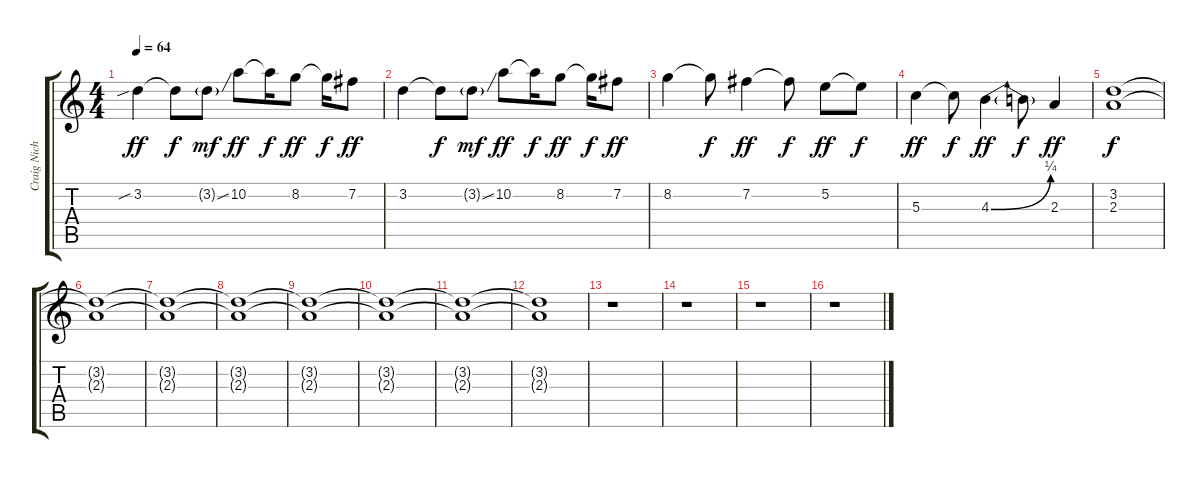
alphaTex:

\track ("Craig Nicholls Dist." "Craig Nich") {instrument distortionguitar}
\staff {score tabs}
\tuning (E4 B3 G3 D3 A2 E2) {hide}
\ts (4 4)
\tempo 64
\clef g2
\ks c
3.2{sib}.4{dy ff} 3.2{t}.8{dy f} 3.2{ss g}.8{dy mf} 10.2.8{dy ff} 10.2{t}.16{dy f} 8.2.8{dy ff} 8.2{t}.16{dy f} 7.2.8{dy ff} |
3.2.4 3.2{t}.8{dy f} 3.2{ss g}.8{dy mf} 10.2.8{dy ff} 10.2{t}.16{dy f} 8.2.8{dy ff} 8.2{t}.16{dy f} 7.2.8{dy ff} |
8.2.4 8.2{t}.8{dy f} 7.2.4{dy ff} 7.2{t}.8{dy f} 5.2.8{dy ff} 5.2{t}.8{dy f} |
5.3.4{dy ff} 5.3{t}.8{dy f} 4.3{be (bend 0 0 60 1)}.4{dy ff} 4.3{t}.8{dy f} 2.3.4{dy ff} |
(3.2 2.3).1{dy f volume 10} |
(3.2{t} 2.3{t}).1 |
(3.2{t} 2.3{t}).1{volume 4} |
(3.2{t} 2.3{t}).1 |
(3.2{t} 2.3{t}).1{volume 0} |
(3.2{t} 2.3{t}).1 |
(3.2{t} 2.3{t}).1 |
(3.2{t} 2.3{t}).1 |
r.1 |
r.1 |
r.1 |
r.1
